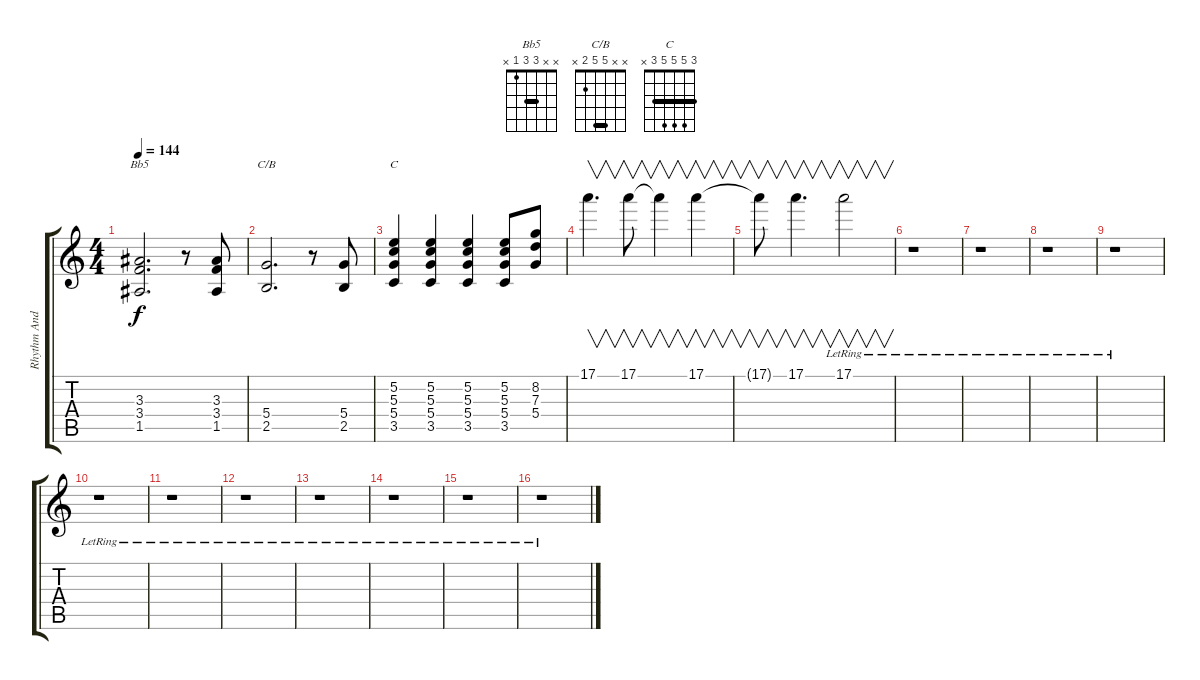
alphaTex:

\track ("Rhythm And Fill Guitar" "Rhythm And") {instrument overdrivenguitar}
\staff {score tabs}
\tuning (E4 B3 G3 D3 A2 E2) {hide}
\chord ("Bb5" x x 3 3 1 x) {barre 3}
\chord ("C/B" x x 5 5 2 x) {barre 5}
\chord ("C" 3 5 5 5 3 x) {barre 3}
\ts (4 4)
\tempo 144
\clef g2
\ks c
(3.3 3.4 1.5).2{d ch "Bb5" dy f} r.8 (3.3 3.4 1.5).8 |
(5.4 2.5).2{d ch "C/B"} r.8 (5.4 2.5).8 |
(5.2 5.3 5.4 3.5).4{ch "C"} (5.2 5.3 5.4 3.5).4 (5.2 5.3 5.4 3.5).4 (5.2 5.3 5.4 3.5).8 (8.2 7.3 5.4).8 |
17.1.4{v d} 17.1.8{v} 17.1{t}.4{v} 17.1.4{v} |
17.1{t}.8{v} 17.1.4{v d} 17.1{lr}.2{v} |
r.1 |
r.1 |
r.1 |
r.1 |
r.1 |
r.1 |
r.1 |
r.1 |
r.1 |
r.1 |
r.1
